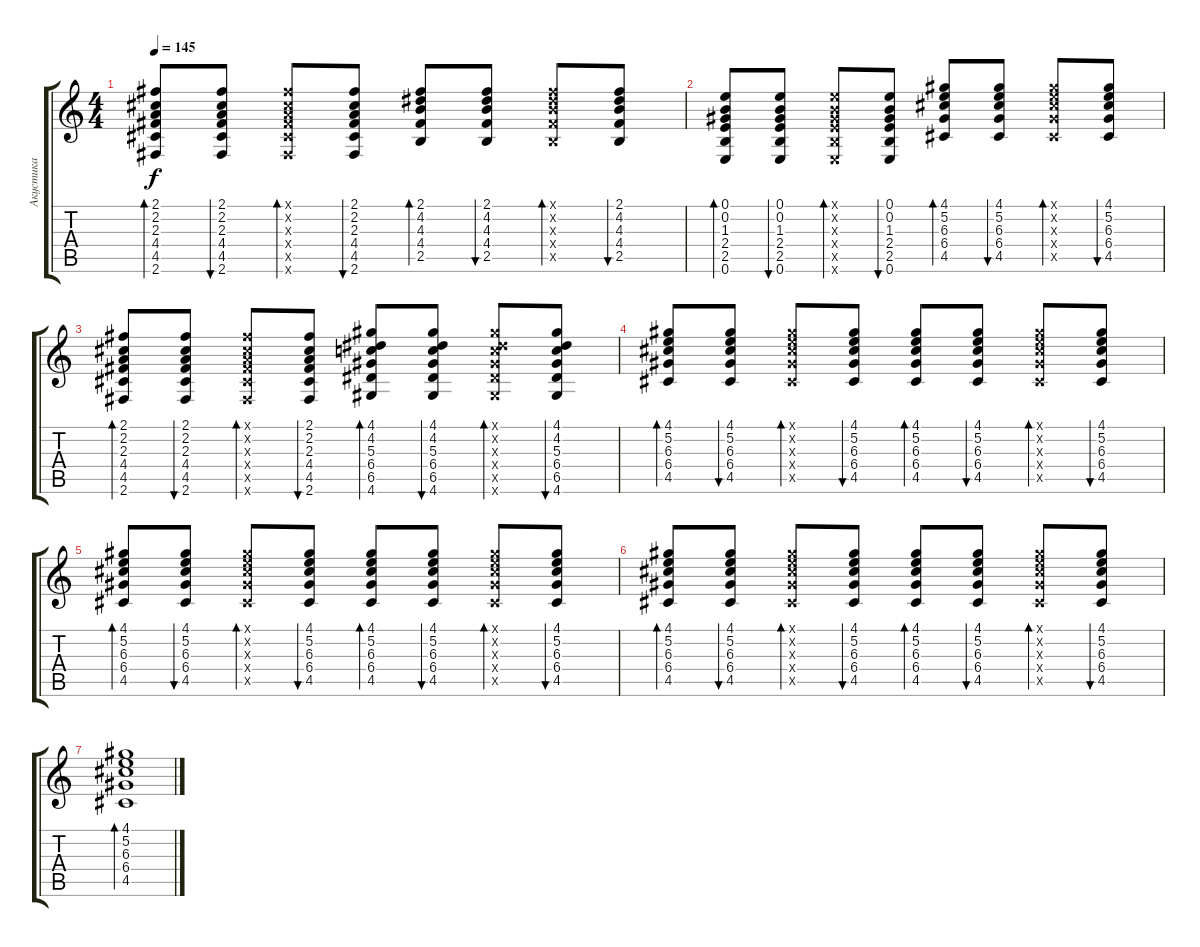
\track ("Акустика" "Акустика") {instrument acousticguitarsteel}
\staff {score tabs}
\tuning (E4 B3 G3 D3 A2 E2) {hide}
\ts (4 4)
\tempo 145
\clef g2
\ks c
(2.1 2.2 2.3 4.4 4.5 2.6).8{bd 30 dy f} (2.1 2.2 2.3 4.4 4.5 2.6).8{bu 30} (2.1{x} 2.2{x} 2.3{x} 4.4{x} 4.5{x} 2.6{x}).8{bd 30} (2.1 2.2 2.3 4.4 4.5 2.6).8{bu 30} (2.1 4.2 4.3 4.4 2.5).8{bd 30} (2.1 4.2 4.3 4.4 2.5).8{bu 30} (2.1{x} 4.2{x} 4.3{x} 4.4{x} 2.5{x}).8{bd 30} (2.1 4.2 4.3 4.4 2.5).8{bu 30} |
(0.1 0.2 1.3 2.4 2.5 0.6).8{bd 30} (0.1 0.2 1.3 2.4 2.5 0.6).8{bu 30} (0.1{x} 0.2{x} 1.3{x} 2.4{x} 2.5{x} 0.6{x}).8{bd 30} (0.1 0.2 1.3 2.4 2.5 0.6).8{bu 30} (4.1 5.2 6.3 6.4 4.5).8{bd 30} (4.1 5.2 6.3 6.4 4.5).8{bu 30} (4.1{x} 5.2{x} 6.3{x} 6.4{x} 4.5{x}).8{bd 30} (4.1 5.2 6.3 6.4 4.5).8{bu 30} |
(2.1 2.2 2.3 4.4 4.5 2.6).8{bd 30} (2.1 2.2 2.3 4.4 4.5 2.6).8{bu 30} (2.1{x} 2.2{x} 2.3{x} 4.4{x} 4.5{x} 2.6{x}).8{bd 30} (2.1 2.2 2.3 4.4 4.5 2.6).8{bu 30} (4.1 4.2 5.3 6.4 6.5 4.6).8{bd 30} (4.1 4.2 5.3 6.4 6.5 4.6).8{bu 30} (4.1{x} 4.2{x} 5.3{x} 6.4{x} 6.5{x} 4.6{x}).8{bd 30} (4.1 4.2 5.3 6.4 6.5 4.6).8{bu 30} |
(4.1 5.2 6.3 6.4 4.5).8{bd 30} (4.1 5.2 6.3 6.4 4.5).8{bu 30} (4.1{x} 5.2{x} 6.3{x} 6.4{x} 4.5{x}).8{bd 30} (4.1 5.2 6.3 6.4 4.5).8{bu 30} (4.1 5.2 6.3 6.4 4.5).8{bd 30} (4.1 5.2 6.3 6.4 4.5).8{bu 30} (4.1{x} 5.2{x} 6.3{x} 6.4{x} 4.5{x}).8{bd 30} (4.1 5.2 6.3 6.4 4.5).8{bu 30} |
(4.1 5.2 6.3 6.4 4.5).8{bd 30} (4.1 5.2 6.3 6.4 4.5).8{bu 30} (4.1{x} 5.2{x} 6.3{x} 6.4{x} 4.5{x}).8{bd 30} (4.1 5.2 6.3 6.4 4.5).8{bu 30} (4.1 5.2 6.3 6.4 4.5).8{bd 30} (4.1 5.2 6.3 6.4 4.5).8{bu 30} (4.1{x} 5.2{x} 6.3{x} 6.4{x} 4.5{x}).8{bd 30} (4.1 5.2 6.3 6.4 4.5).8{bu 30} |
(4.1 5.2 6.3 6.4 4.5).8{bd 30} (4.1 5.2 6.3 6.4 4.5).8{bu 30} (4.1{x} 5.2{x} 6.3{x} 6.4{x} 4.5{x}).8{bd 30} (4.1 5.2 6.3 6.4 4.5).8{bu 30} (4.1 5.2 6.3 6.4 4.5).8{bd 30} (4.1 5.2 6.3 6.4 4.5).8{bu 30} (4.1{x} 5.2{x} 6.3{x} 6.4{x} 4.5{x}).8{bd 30} (4.1 5.2 6.3 6.4 4.5).8{bu 30} |
(4.1 5.2 6.3 6.4 4.5).1{bd 30}
